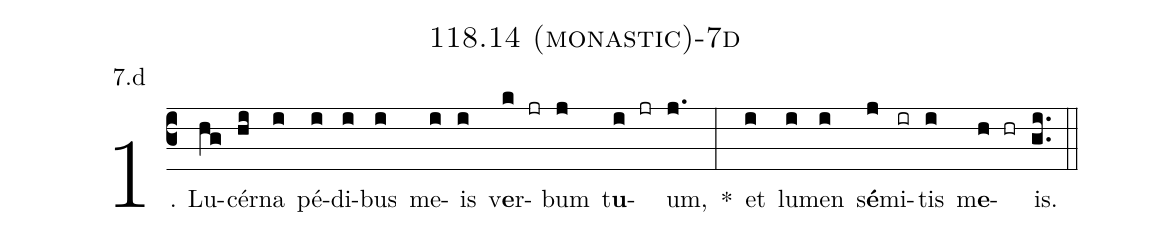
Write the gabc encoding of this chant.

name: 118.14 (monastic)-7d;
annotation: 7.d;
%%
(c3)1. Lu(hg)cér(hi)na(i) pé(i)di(i)bus(i) me(i)is(i) v<b>e</b>r(k jr)bum(j) t<b>u</b>(i jr)um,(j.) *(:) et(i) lu(i)men(i) s<b>é</b>(j)mi(ir)tis(i) m<b>e</b>(h hr)is.(gi..) (::)
